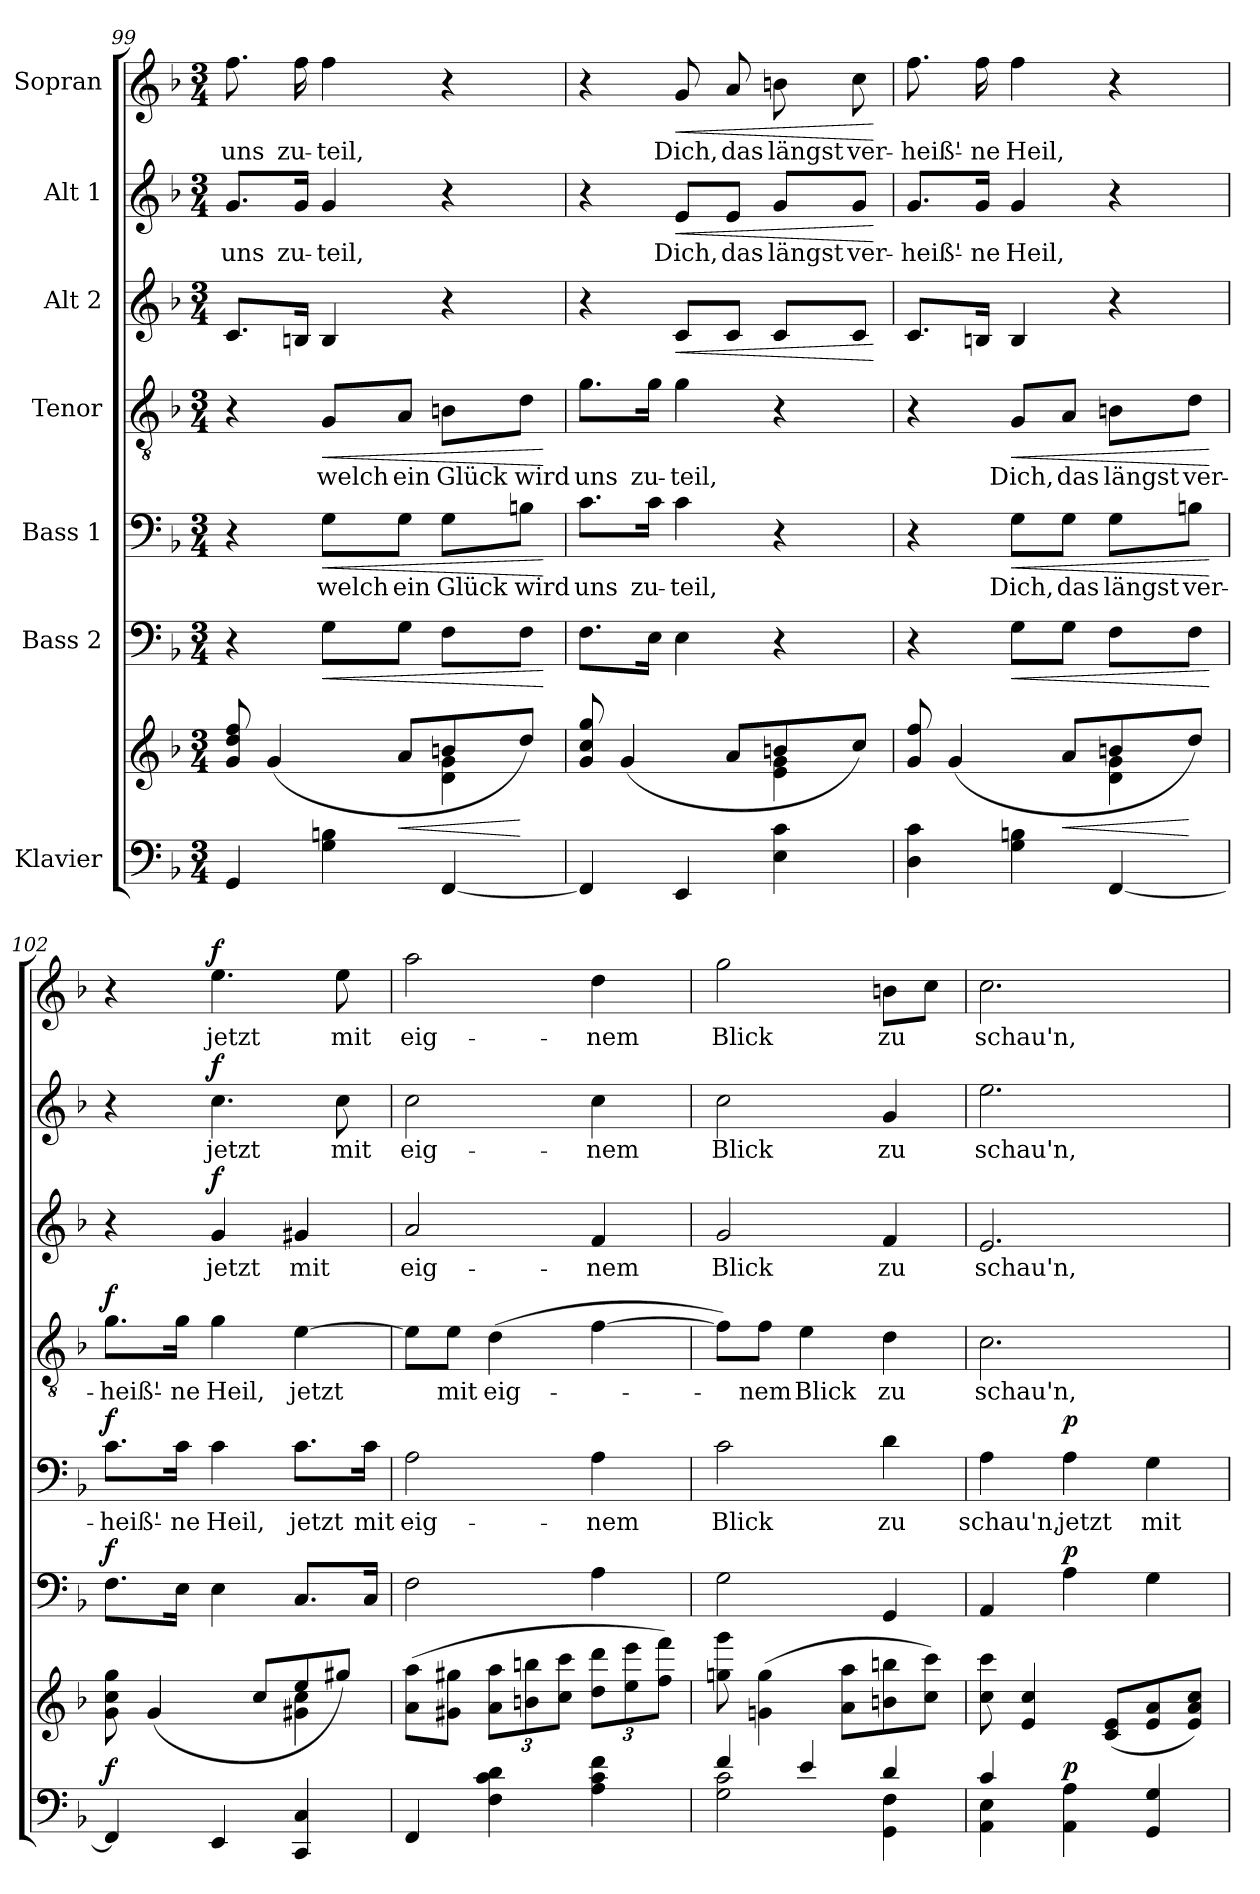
**kern	**kern	**dynam	**kern	**dynam	**kern	**text	**dynam	**kern	**text	**dynam	**kern	**text	**dynam	**kern	**text	**dynam	**kern	**text	**dynam
*part7	*part7	*part7	*part6	*part6	*part5	*part5	*part5	*part4	*part4	*part4	*part3	*part3	*part3	*part2	*part2	*part2	*part1	*part1	*part1
*staff8	*staff7	*staff7/8	*staff6	*staff6	*staff5	*staff5	*staff5	*staff4	*staff4	*staff4	*staff3	*staff3	*staff3	*staff2	*staff2	*staff2	*staff1	*staff1	*staff1
*I"Klavier	*	*	*I"Bass 2	*	*I"Bass 1	*	*	*I"Tenor	*	*	*I"Alt 2	*	*	*I"Alt 1	*	*	*I"Sopran	*	*
!!LO:PB:g=z
*clefF4	*clefG2	*	*clefF4	*	*clefF4	*	*	*clefGv2	*	*	*clefG2	*	*	*clefG2	*	*	*clefG2	*	*
*k[b-]	*k[b-]	*	*k[b-]	*	*k[b-]	*	*	*k[b-]	*	*	*k[b-]	*	*	*k[b-]	*	*	*k[b-]	*	*
*M3/4	*M3/4	*	*M3/4	*	*M3/4	*	*	*M3/4	*	*	*M3/4	*	*	*M3/4	*	*	*M3/4	*	*
=99	=99	=99	=99	=99	=99	=99	=99	=99	=99	=99	=99	=99	=99	=99	=99	=99	=99	=99	=99
*	*^	*	*	*	*	*	*	*	*	*	*	*	*	*	*	*	*	*	*
!	!	!	!	!	!	!	!	!	!	!	!	!	!	!	!	!LO:LY:b	!	!	!LO:LY:b	!
4GG/	8g/ 8dd/ 8ff/	2ryy	.	4r	.	4r	.	.	4r	.	.	8.c/L	.	.	8.g/L	uns	.	8.ff\	uns	.
.	(4g/	.	.	.	.	.	.	.	.	.	.	.	.	.	.	.	.	.	.	.
!	!	!	!	!	!	!	!	!	!	!	!	!	!	!	!	!LO:LY:b	!	!	!LO:LY:b	!
.	.	.	.	.	.	.	.	.	.	.	.	16Bn/Jk	.	.	16g/Jk	zu-	.	16ff\	zu-	.
!	!	!	!	!	!LO:HP:b	!	!LO:LY:b	!LO:HP:b	!	!LO:LY:b	!LO:HP:b	!	!	!	!	!LO:LY:b	!	!	!LO:LY:b	!
4G\ 4Bn\	.	.	.	8G\L	<	8G\L	welch	<	8G/L	welch	<	4B/	.	.	4g/	-teil,	.	4ff\	-teil,	.
!	!	!	!LO:HP:b	!	!	!	!LO:LY:b	!	!	!LO:LY:b	!	!	!	!	!	!	!	!	!	!
.	8a/L	.	<	8G\J	.	8G\J	ein	.	8A/J	ein	.	.	.	.	.	.	.	.	.	.
!	!	!	!	!	!	!	!LO:LY:b	!	!	!LO:LY:b	!	!	!	!	!	!	!	!	!	!
[4FF/	8bn/	4d\ 4g\	.	8F\L	.	8G\L	Glück	.	8Bn\L	Glück	.	4r	.	.	4r	.	.	4r	.	.
!	!	!	!	!	!	!	!LO:LY:b	!	!	!LO:LY:b	!	!	!	!	!	!	!	!	!	!
.	8dd/J)	.	[	8F\J	.	8Bn\J	wird	.	8d\J	wird	.	.	.	.	.	.	.	.	.	.
*	*v	*v	*	*	*	*	*	*	*	*	*	*	*	*	*	*	*	*	*	*
.	.	.	.	[	.	.	[	.	.	[	.	.	.	.	.	.	.	.	.
=100	=100	=100	=100	=100	=100	=100	=100	=100	=100	=100	=100	=100	=100	=100	=100	=100	=100	=100	=100
*	*^	*	*	*	*	*	*	*	*	*	*	*	*	*	*	*	*	*	*
!	!	!	!	!	!	!	!LO:LY:b	!	!	!LO:LY:b	!	!	!	!	!	!	!	!	!	!
4FF/]	8g/ 8cc/ 8gg/	2ryy	.	8.F\L	.	8.c\L	uns	.	8.g\L	uns	.	4r	.	.	4r	.	.	4r	.	.
.	(4g/	.	.	.	.	.	.	.	.	.	.	.	.	.	.	.	.	.	.	.
!	!	!	!	!	!	!	!LO:LY:b	!	!	!LO:LY:b	!	!	!	!	!	!	!	!	!	!
.	.	.	.	16E\Jk	.	16c\Jk	zu-	.	16g\Jk	zu-	.	.	.	.	.	.	.	.	.	.
!	!	!	!	!	!	!	!LO:LY:b	!	!	!LO:LY:b	!	!	!	!LO:HP:b	!	!LO:LY:b	!LO:HP:b	!	!LO:LY:b	!LO:HP:b
4EE/	.	.	.	4E\	.	4c\	-teil,	.	4g\	-teil,	.	8c/L	.	<	8e/L	Dich,	<	8g/	Dich,	<
!	!	!	!	!	!	!	!	!	!	!	!	!	!	!	!	!LO:LY:b	!	!	!LO:LY:b	!
.	8a/L	.	.	.	.	.	.	.	.	.	.	8c/J	.	.	8e/J	das	.	8a/	das	.
!	!	!	!	!	!	!	!	!	!	!	!	!	!	!	!	!LO:LY:b	!	!	!LO:LY:b	!
4E\ 4c\	8bn/	4e\ 4g\	.	4r	.	4r	.	.	4r	.	.	8c/L	.	.	8g/L	längst	.	8bn\	längst	.
!	!	!	!	!	!	!	!	!	!	!	!	!	!	!	!	!LO:LY:b	!	!	!LO:LY:b	!
.	8cc/J)	.	.	.	.	.	.	.	.	.	.	8c/J	.	.	8g/J	ver-	.	8cc\	ver-	.
*	*v	*v	*	*	*	*	*	*	*	*	*	*	*	*	*	*	*	*	*	*
.	.	.	.	.	.	.	.	.	.	.	.	.	[	.	.	[	.	.	[
=101	=101	=101	=101	=101	=101	=101	=101	=101	=101	=101	=101	=101	=101	=101	=101	=101	=101	=101	=101
*	*^	*	*	*	*	*	*	*	*	*	*	*	*	*	*	*	*	*	*
!	!	!	!	!	!	!	!	!	!	!	!	!	!	!	!	!LO:LY:b	!	!	!LO:LY:b	!
4D\ 4c\	8g/ 8ff/	2ryy	.	4r	.	4r	.	.	4r	.	.	8.c/L	.	.	8.g/L	-heiß'-	.	8.ff\	-heiß'-	.
.	(4g/	.	.	.	.	.	.	.	.	.	.	.	.	.	.	.	.	.	.	.
!	!	!	!	!	!	!	!	!	!	!	!	!	!	!	!	!LO:LY:b	!	!	!LO:LY:b	!
.	.	.	.	.	.	.	.	.	.	.	.	16Bn/Jk	.	.	16g/Jk	-ne	.	16ff\	-ne	.
!	!	!	!	!	!LO:HP:b	!	!LO:LY:b	!LO:HP:b	!	!LO:LY:b	!LO:HP:b	!	!	!	!	!LO:LY:b	!	!	!LO:LY:b	!
4G\ 4Bn\	.	.	.	8G\L	<	8G\L	Dich,	<	8G/L	Dich,	<	4B/	.	.	4g/	Heil,	.	4ff\	Heil,	.
!	!	!	!LO:HP:b	!	!	!	!LO:LY:b	!	!	!LO:LY:b	!	!	!	!	!	!	!	!	!	!
.	8a/L	.	<	8G\J	.	8G\J	das	.	8A/J	das	.	.	.	.	.	.	.	.	.	.
!	!	!	!	!	!	!	!LO:LY:b	!	!	!LO:LY:b	!	!	!	!	!	!	!	!	!	!
[4FF/	8bn/	4d\ 4g\	.	8F\L	.	8G\L	längst	.	8Bn\L	längst	.	4r	.	.	4r	.	.	4r	.	.
!	!	!	!	!	!	!	!LO:LY:b	!	!	!LO:LY:b	!	!	!	!	!	!	!	!	!	!
.	8dd/J)	.	[	8F\J	.	8Bn\J	ver-	.	8d\J	ver-	.	.	.	.	.	.	.	.	.	.
*	*v	*v	*	*	*	*	*	*	*	*	*	*	*	*	*	*	*	*	*	*
.	.	.	.	[	.	.	[	.	.	[	.	.	.	.	.	.	.	.	.
!!LO:LB:g=z
=102	=102	=102	=102	=102	=102	=102	=102	=102	=102	=102	=102	=102	=102	=102	=102	=102	=102	=102	=102
*	*^	*	*	*	*	*	*	*	*	*	*	*	*	*	*	*	*	*	*
!	!	!	!LO:DY:a=2	!	!LO:DY:a	!	!LO:LY:b	!LO:DY:a	!	!LO:LY:b	!LO:DY:a	!	!	!	!	!	!	!	!	!
4FF/]	8g\ 8cc\ 8gg\	2ryy	f	8.F\L	f	8.c\L	-heiß'-	f	8.g\L	-heiß'-	f	4r	.	.	4r	.	.	4r	.	.
.	(4g/	.	.	.	.	.	.	.	.	.	.	.	.	.	.	.	.	.	.	.
!	!	!	!	!	!	!	!LO:LY:b	!	!	!LO:LY:b	!	!	!	!	!	!	!	!	!	!
.	.	.	.	16E\Jk	.	16c\Jk	-ne	.	16g\Jk	-ne	.	.	.	.	.	.	.	.	.	.
!	!	!	!	!	!	!	!LO:LY:b	!	!	!LO:LY:b	!	!	!LO:LY:b	!LO:DY:a	!	!LO:LY:b	!LO:DY:a	!	!LO:LY:b	!LO:DY:a
4EE/	.	.	.	4E\	.	4c\	Heil,	.	4g\	Heil,	.	4g/	jetzt	f	4.cc\	jetzt	f	4.ee\	jetzt	f
.	8cc/L	.	.	.	.	.	.	.	.	.	.	.	.	.	.	.	.	.	.	.
!	!	!	!	!	!	!	!LO:LY:b	!	!	!LO:LY:b	!	!	!LO:LY:b	!	!	!	!	!	!	!
4CC/ 4C/	8ee/	4g#X\ 4cc\	.	8.C/L	.	8.c\L	jetzt	.	[4e\	jetzt	.	4g#X/	mit	.	.	.	.	.	.	.
!	!	!	!	!	!	!	!	!	!	!	!	!	!	!	!	!LO:LY:b	!	!	!LO:LY:b	!
.	8gg#X/J)	.	.	.	.	.	.	.	.	.	.	.	.	.	8cc\	mit	.	8ee\	mit	.
!	!	!	!	!	!	!	!LO:LY:b	!	!	!	!	!	!	!	!	!	!	!	!	!
.	.	.	.	16C/Jk	.	16c\Jk	mit	.	.	.	.	.	.	.	.	.	.	.	.	.
*	*v	*v	*	*	*	*	*	*	*	*	*	*	*	*	*	*	*	*	*	*
=103	=103	=103	=103	=103	=103	=103	=103	=103	=103	=103	=103	=103	=103	=103	=103	=103	=103	=103	=103
!	!	!	!	!	!	!LO:LY:b	!	!	!	!	!	!LO:LY:b	!	!	!LO:LY:b	!	!	!LO:LY:b	!
4FF/	(8a\ 8aa\L	.	2F\	.	2A\	eig-	.	8e\L]	.	.	2a/	eig-	.	2cc\	eig-	.	2aa\	eig-	.
!	!	!	!	!	!	!	!	!	!LO:LY:b	!	!	!	!	!	!	!	!	!	!
.	8g#X\ 8gg#X\J	.	.	.	.	.	.	8e\J	mit	.	.	.	.	.	.	.	.	.	.
*	*Xbrackettup	*	*	*	*	*	*	*	*	*	*	*	*	*	*	*	*	*	*
!	!	!	!	!	!	!	!	!	!LO:LY:b	!	!	!	!	!	!	!	!	!	!
4F\ 4c\ 4d\	12a\ 12aa\L	.	.	.	.	.	.	(4d\	eig-	.	.	.	.	.	.	.	.	.	.
.	12bn\ 12bbn\	.	.	.	.	.	.	.	.	.	.	.	.	.	.	.	.	.	.
.	12cc\ 12ccc\J	.	.	.	.	.	.	.	.	.	.	.	.	.	.	.	.	.	.
!	!	!	!	!	!	!LO:LY:b	!	!	!	!	!	!LO:LY:b	!	!	!LO:LY:b	!	!	!LO:LY:b	!
4A\ 4c\ 4f\	12dd\ 12ddd\L	.	4A\	.	4A\	-nem	.	[4f\	.	.	4f/	-nem	.	4cc\	-nem	.	4dd\	-nem	.
.	12ee\ 12eee\	.	.	.	.	.	.	.	.	.	.	.	.	.	.	.	.	.	.
.	12ff\ 12fff\J)	.	.	.	.	.	.	.	.	.	.	.	.	.	.	.	.	.	.
=104	=104	=104	=104	=104	=104	=104	=104	=104	=104	=104	=104	=104	=104	=104	=104	=104	=104	=104	=104
*^	*	*	*	*	*	*	*	*	*	*	*	*	*	*	*	*	*	*	*
!	!	!	!	!	!	!	!LO:LY:b	!	!	!	!	!	!LO:LY:b	!	!	!LO:LY:b	!	!	!LO:LY:b	!
4f/	2G\ 2c\	8ggn\ 8ggg\	.	2G\	.	2c\	Blick	.	8f\L])	.	.	2g/	Blick	.	2cc\	Blick	.	2gg\	Blick	.
!	!	!	!	!	!	!	!	!	!	!LO:LY:b	!	!	!	!	!	!	!	!	!	!
.	.	(4gn\ 4gg\	.	.	.	.	.	.	8f\J	-nem	.	.	.	.	.	.	.	.	.	.
!	!	!	!	!	!	!	!	!	!	!LO:LY:b	!	!	!	!	!	!	!	!	!	!
4e/	.	.	.	.	.	.	.	.	4e\	Blick	.	.	.	.	.	.	.	.	.	.
.	.	8a\ 8aa\L	.	.	.	.	.	.	.	.	.	.	.	.	.	.	.	.	.	.
!	!	!	!	!	!	!	!LO:LY:b	!	!	!LO:LY:b	!	!	!LO:LY:b	!	!	!LO:LY:b	!	!	!LO:LY:b	!
4d:/	4GG\ 4F\	8bn\ 8bbn\	.	4GG/	.	4d\	zu	.	4d\	zu	.	4f/	zu	.	4g/	zu	.	8bn\L	zu	.
.	.	8cc\ 8ccc\J)	.	.	.	.	.	.	.	.	.	.	.	.	.	.	.	8cc\J	.	.
=105	=105	=105	=105	=105	=105	=105	=105	=105	=105	=105	=105	=105	=105	=105	=105	=105	=105	=105	=105	=105
!	!	!	!	!	!	!	!LO:LY:b	!	!	!LO:LY:b	!	!	!LO:LY:b	!	!	!LO:LY:b	!	!	!LO:LY:b	!
4c:/	4AA\ 4E\	8cc\ 8ccc\	.	4AA/	.	4A\	schau'n,	.	2.c\	schau'n,	.	2.e/	schau'n,	.	2.ee\	schau'n,	.	2.cc\	schau'n,	.
.	.	4e/ 4cc/	.	.	.	.	.	.	.	.	.	.	.	.	.	.	.	.	.	.
!	!	!	!LO:DY:a=2	!	!LO:DY:a	!	!LO:LY:b	!LO:DY:a	!	!	!	!	!	!	!	!	!	!	!	!
4AA\ 4A\	2ryy	.	p	4A\	p	4A\	jetzt	p	.	.	.	.	.	.	.	.	.	.	.	.
.	.	(>8c/ 8e/L	.	.	.	.	.	.	.	.	.	.	.	.	.	.	.	.	.	.
!	!	!	!	!	!	!	!LO:LY:b	!	!	!	!	!	!	!	!	!	!	!	!	!
4GG/ 4G/	.	8e/ 8a/	.	4G\	.	4G\	mit	.	.	.	.	.	.	.	.	.	.	.	.	.
.	.	8e/ 8a/ 8cc/J)	.	.	.	.	.	.	.	.	.	.	.	.	.	.	.	.	.	.
*v	*v	*	*	*	*	*	*	*	*	*	*	*	*	*	*	*	*	*	*	*
=	=	=	=	=	=	=	=	=	=	=	=	=	=	=	=	=	=	=	=
*-	*-	*-	*-	*-	*-	*-	*-	*-	*-	*-	*-	*-	*-	*-	*-	*-	*-	*-	*-
